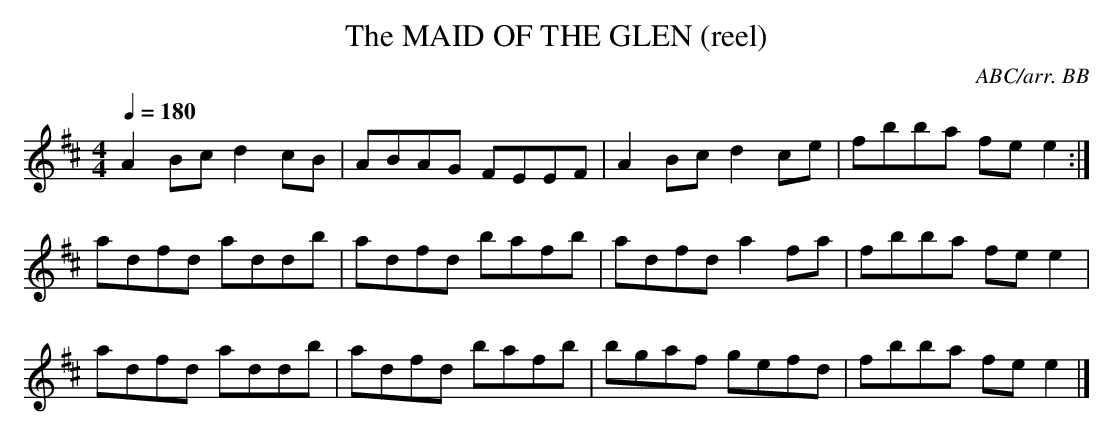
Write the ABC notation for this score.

X:1
T:MAID OF THE GLEN (reel), The
C:ABC/arr. BB
L:1/8
Q:1/4=180
M:4/4
K:D
A2Bc d2cB|ABAG FEEF|A2Bc d2ce|fbba fee2:|
adfd addb|adfd bafb|adfd a2 fa|fbba fe e2|
adfd addb|adfd bafb|bgaf gefd|fbba fee2 |]
